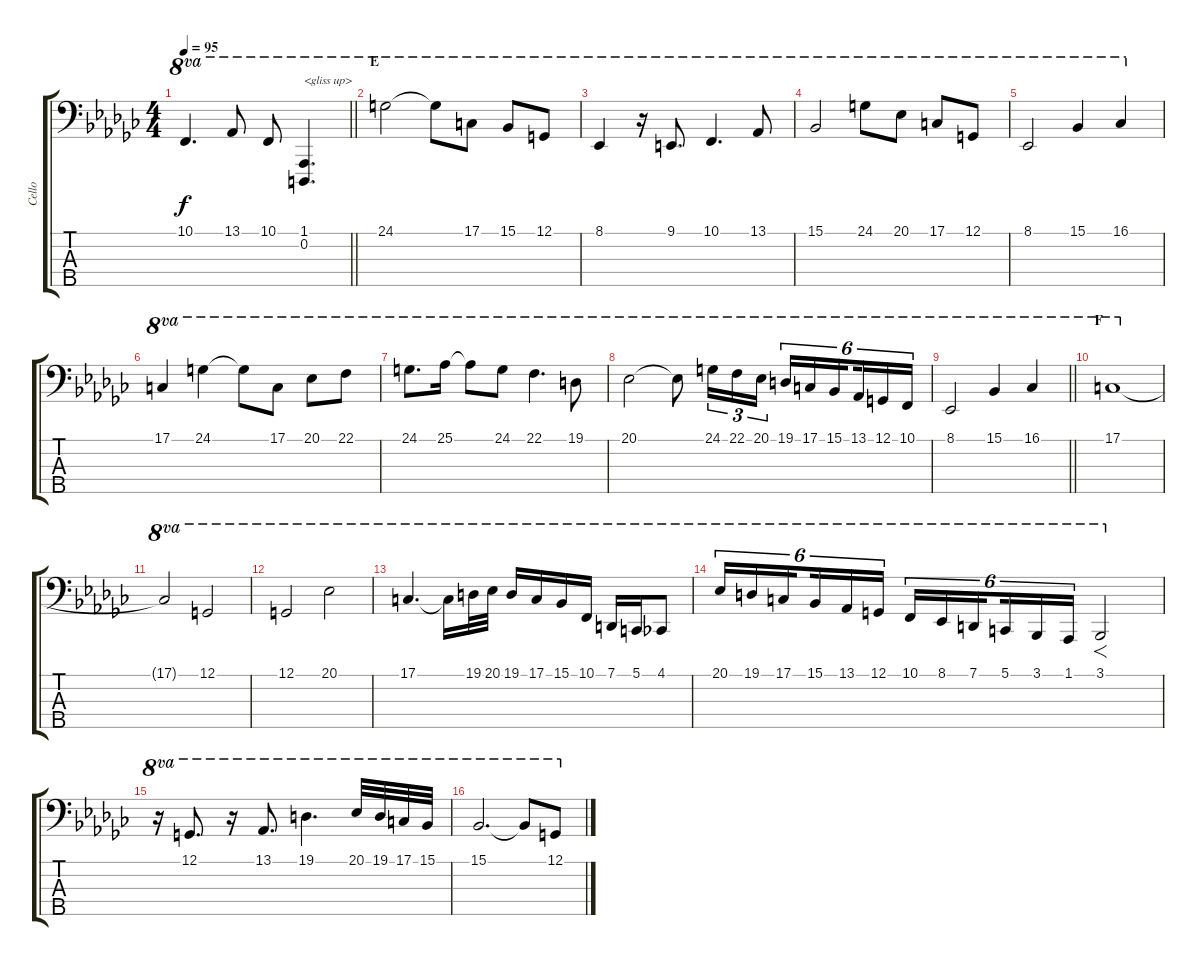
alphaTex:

\track ("Cello" "Cello") {instrument stringensemble1}
\staff {score tabs}
\tuning (G2 D2 A1 E1 B0) {hide}
\ts (4 4)
\tempo 95
\clef f4
\barLineRight lightlight
\ks gb
10.1.4{d ot 8va dy f} 13.1.8{ot 8va} 10.1.8{ot 8va} (1.1 0.2).4{d ot 8va txt "<gliss up>"} |
\section ("" "E")
24.1.2{ot 8va} 24.1{t}.8{ot 8va} 17.1.8{ot 8va} 15.1.8{ot 8va} 12.1.8{ot 8va} |
8.1.4{ot 8va} r.16{ot 8va} 9.1.8{d ot 8va} 10.1.4{d ot 8va} 13.1.8{ot 8va} |
15.1.2{ot 8va} 24.1.8{ot 8va} 20.1.8{ot 8va} 17.1.8{ot 8va} 12.1.8{ot 8va} |
8.1.2{ot 8va} 15.1.4{ot 8va} 16.1.4{ot 8va} |
17.1.4{ot 8va} 24.1.4{ot 8va} 24.1{t}.8{ot 8va} 17.1.8{ot 8va} 20.1.8{ot 8va} 22.1.8{ot 8va} |
24.1.8{d ot 8va} 25.1.16{ot 8va} 25.1{t}.8{ot 8va} 24.1.8{ot 8va} 22.1.4{d ot 8va} 19.1.8{ot 8va} |
20.1.2{ot 8va} 20.1{t}.8{ot 8va} 24.1.16{tu (3 2) ot 8va} 22.1.16{tu (3 2) ot 8va} 20.1.16{tu (3 2) ot 8va} 19.1.16{tu (6 4) ot 8va} 17.1.16{tu (6 4) ot 8va} 15.1.16{tu (6 4) ot 8va beam splitsecondary} 13.1.16{tu (6 4) ot 8va} 12.1.16{tu (6 4) ot 8va} 10.1.16{tu (6 4) ot 8va} |
\barLineRight lightlight
8.1.2{ot 8va} 15.1.4{ot 8va} 16.1.4{ot 8va} |
\section ("" "F")
17.1.1{ot 8va} |
17.1{t}.2{ot 8va volume 0} 12.1.2{ot 8va volume 12} |
12.1.2{ot 8va} 20.1.2{ot 8va} |
17.1.4{d ot 8va} 17.1{t}.16{ot 8va} 19.1.32{ot 8va} 20.1.32{ot 8va} 19.1.16{ot 8va} 17.1.16{ot 8va} 15.1.16{ot 8va} 10.1.16{ot 8va} 7.1.16{ot 8va} 5.1.16{ot 8va} 4.1.8{ot 8va} |
20.1.16{tu (6 4) ot 8va} 19.1.16{tu (6 4) ot 8va} 17.1.16{tu (6 4) ot 8va beam splitsecondary} 15.1.16{tu (6 4) ot 8va} 13.1.16{tu (6 4) ot 8va} 12.1.16{tu (6 4) ot 8va} 10.1.16{tu (6 4) ot 8va} 8.1.16{tu (6 4) ot 8va} 7.1.16{tu (6 4) ot 8va beam splitsecondary} 5.1.16{tu (6 4) ot 8va} 3.1.16{tu (6 4) ot 8va} 1.1.16{tu (6 4) ot 8va} 3.1.2{f ot 8va} |
r.16{ot 8va} 12.1.8{d ot 8va} r.16{ot 8va} 13.1.8{d ot 8va} 19.1.4{d ot 8va} 20.1.32{ot 8va} 19.1.32{ot 8va} 17.1.32{ot 8va} 15.1.32{ot 8va} |
15.1.2{d ot 8va} 15.1{t}.8{ot 8va} 12.1.8{ot 8va}
